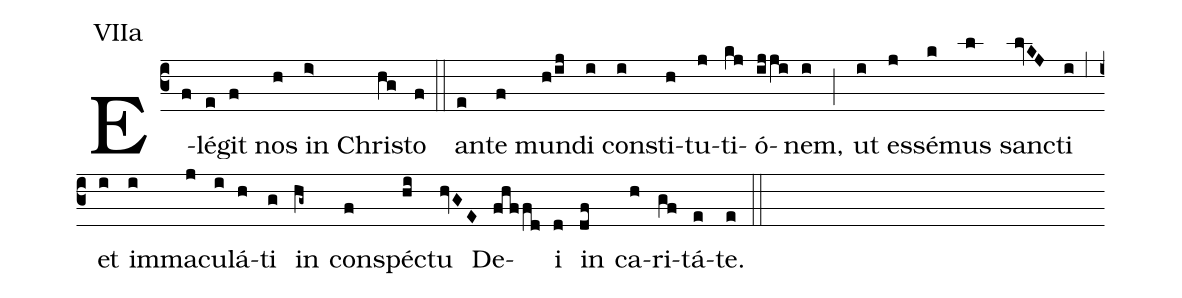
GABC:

annotation: VIIa;
%%
(c3)E(f)lé(e)git(f) nos(h) in(i>) Chri(hg)sto(f) (::) an(e)te(f) mun(h/ij)di(i) con(i)sti(h)tu(j)ti(kj)ó(ij/ji)nem,(i) (;) ut(i) es(j)sé(k)mus(l) san(lvKJ)cti(i) (;5) et(i) im(i)ma(j)cu(i)lá(h)ti(g) in(hg~) con(f)spé(hi)ctu(hvGE) De(fhf/fd)i(d) in(df) ca(h)ri(gf)tá(e)te.(e) (::)
